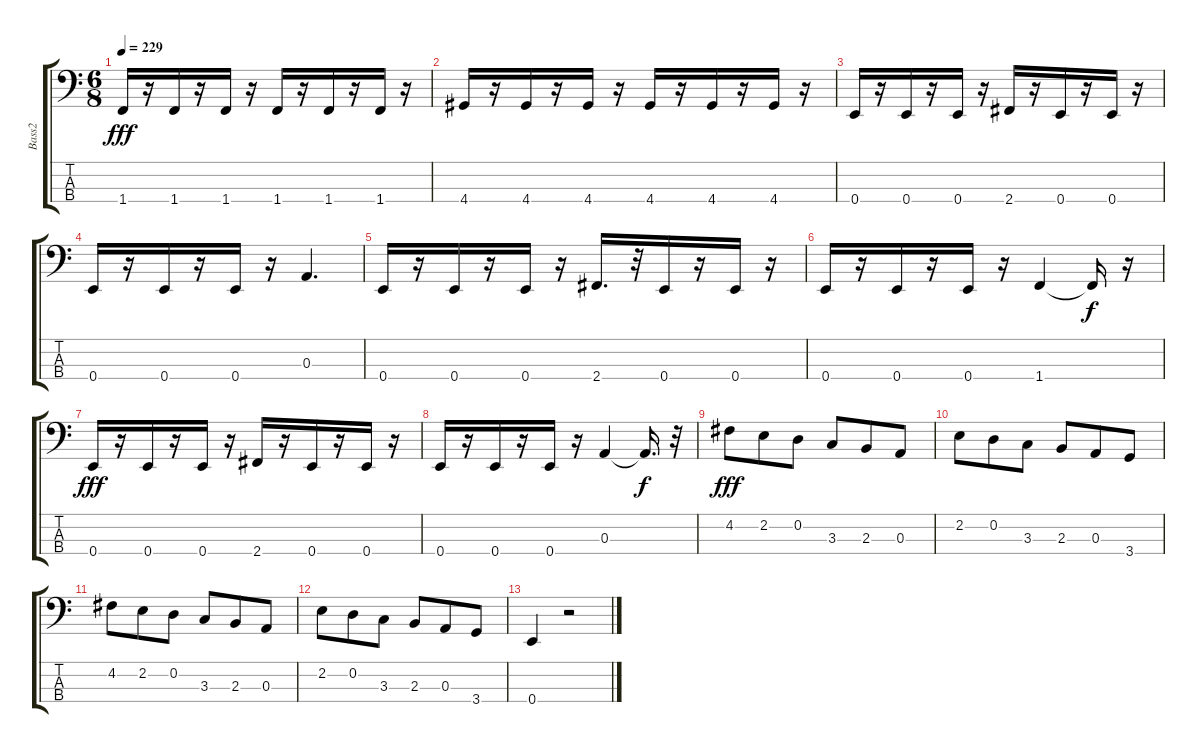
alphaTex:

\track ("Bass2" "Bass2") {instrument electricbassfinger}
\staff {score tabs}
\tuning (G2 D2 A1 E1) {hide}
\ts (6 8)
\tempo 229
\clef f4
\ks c
1.4.16{dy fff} r.16 1.4.16 r.16 1.4.16 r.16 1.4.16 r.16 1.4.16 r.16 1.4.16 r.16 |
4.4.16 r.16 4.4.16 r.16 4.4.16 r.16 4.4.16 r.16 4.4.16 r.16 4.4.16 r.16 |
0.4.16 r.16 0.4.16 r.16 0.4.16 r.16 2.4.16 r.16 0.4.16 r.16 0.4.16 r.16 |
0.4.16 r.16 0.4.16 r.16 0.4.16 r.16 0.3.4{d} |
0.4.16 r.16 0.4.16 r.16 0.4.16 r.16 2.4.16{d} r.32 0.4.16 r.16 0.4.16 r.16 |
0.4.16 r.16 0.4.16 r.16 0.4.16 r.16 1.4.4 1.4{t}.16{dy f} r.16 |
0.4.16{dy fff} r.16 0.4.16 r.16 0.4.16 r.16 2.4.16 r.16 0.4.16 r.16 0.4.16 r.16 |
0.4.16 r.16 0.4.16 r.16 0.4.16 r.16 0.3.4 0.3{t}.16{d dy f} r.32 |
4.2.8{dy fff} 2.2.8 0.2.8 3.3.8 2.3.8 0.3.8 |
2.2.8 0.2.8 3.3.8 2.3.8 0.3.8 3.4.8 |
4.2.8 2.2.8 0.2.8 3.3.8 2.3.8 0.3.8 |
2.2.8 0.2.8 3.3.8 2.3.8 0.3.8 3.4.8 |
0.4.4 r.2
